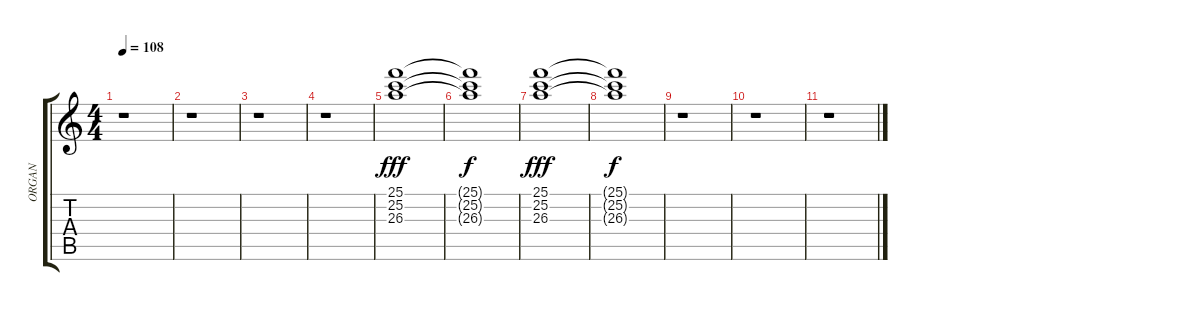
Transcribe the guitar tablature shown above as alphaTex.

\track ("ORGAN" "ORGAN") {instrument percussiveorgan}
\staff {score tabs}
\tuning (E4 B3 G3 D3 A2 E2) {hide}
\ts (4 4)
\tempo 108
\clef g2
\ks c
r.1{dy f} |
r.1 |
r.1 |
r.1 |
(25.1 25.2 26.3).1{dy fff volume 8} |
(25.1{t} 25.2{t} 26.3{t}).1{dy f} |
(25.1 25.2 26.3).1{dy fff volume 8} |
(25.1{t} 25.2{t} 26.3{t}).1{dy f} |
r.1 |
r.1 |
r.1
